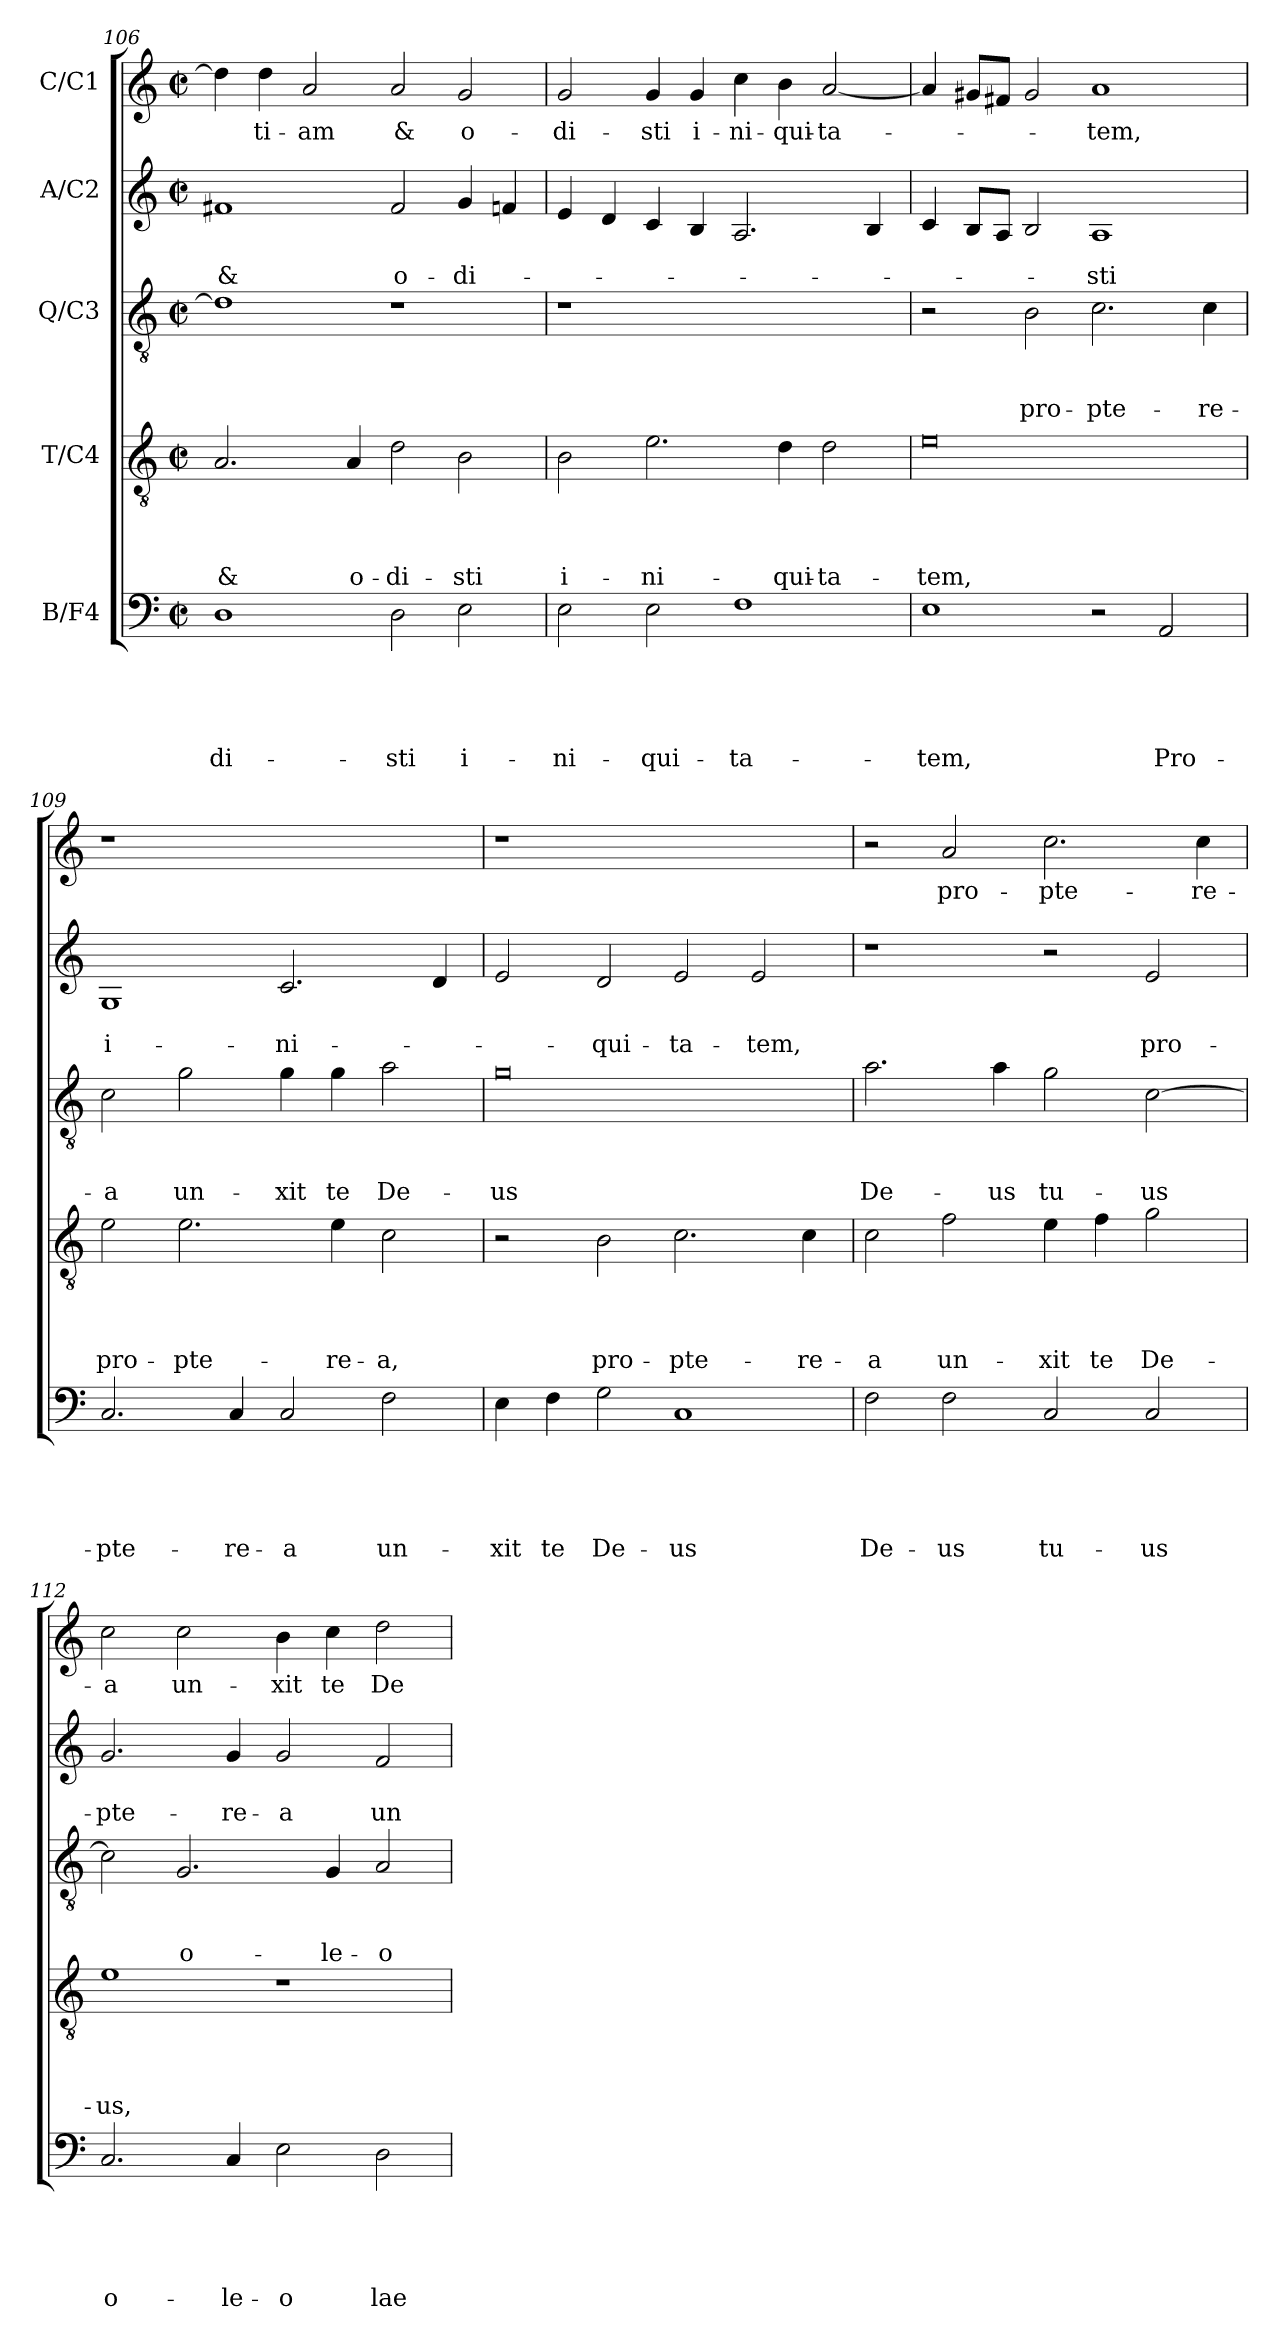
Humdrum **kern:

**kern	**text	**text	**text	**text	**text	**kern	**text	**text	**text	**text	**kern	**text	**text	**text	**kern	**text	**text	**kern	**text
*part5	*part5	*part5	*part5	*part5	*part5	*part4	*part4	*part4	*part4	*part4	*part3	*part3	*part3	*part3	*part2	*part2	*part2	*part1	*part1
*staff5	*staff5	*staff5	*staff5	*staff5	*staff5	*staff4	*staff4	*staff4	*staff4	*staff4	*staff3	*staff3	*staff3	*staff3	*staff2	*staff2	*staff2	*staff1	*staff1
*I"B/F4	*	*	*	*	*	*I"T/C4	*	*	*	*	*I"Q/C3	*	*	*	*I"A/C2	*	*	*I"C/C1	*
*clefF4	*	*	*	*	*	*clefGv2	*	*	*	*	*clefGv2	*	*	*	*clefG2	*	*	*clefG2	*
*k[]	*	*	*	*	*	*k[]	*	*	*	*	*k[]	*	*	*	*k[]	*	*	*k[]	*
*C:	*	*	*	*	*	*C:	*	*	*	*	*C:	*	*	*	*C:	*	*	*C:	*
*M2/2	*	*	*	*	*	*M2/2	*	*	*	*	*M2/2	*	*	*	*M2/2	*	*	*M2/2	*
*met(c|)	*	*	*	*	*	*met(c|)	*	*	*	*	*met(c|)	*	*	*	*met(c|)	*	*	*met(c|)	*
=106	=106	=106	=106	=106	=106	=106	=106	=106	=106	=106	=106	=106	=106	=106	=106	=106	=106	=106	=106
!	!	!	!	!	!LO:LY:b	!	!	!	!	!LO:LY:b	!	!	!	!	!	!	!LO:LY:b	!	!
1D	.	.	.	.	-di-	2.A/	.	.	.	&	1d]	.	.	.	1f#X	.	&	4dd\]	.
!	!	!	!	!	!	!	!	!	!	!	!	!	!	!	!	!	!	!	!LO:LY:b
.	.	.	.	.	.	.	.	.	.	.	.	.	.	.	.	.	.	4dd\	-ti-
!	!	!	!	!	!	!	!	!	!	!	!	!	!	!	!	!	!	!	!LO:LY:b
.	.	.	.	.	.	.	.	.	.	.	.	.	.	.	.	.	.	2a/	-am
!	!	!	!	!	!	!	!	!	!	!LO:LY:b	!	!	!	!	!	!	!	!	!
.	.	.	.	.	.	4A/	.	.	.	o-	.	.	.	.	.	.	.	.	.
!	!	!	!	!	!LO:LY:b	!	!	!	!	!LO:LY:b	!	!	!	!	!	!	!LO:LY:b	!	!LO:LY:b
2D\	.	.	.	.	-sti	2d\	.	.	.	-di-	1r	.	.	.	2f#/	.	o-	2a/	&
!	!	!	!	!	!LO:LY:b	!	!	!	!	!LO:LY:b	!	!	!	!	!	!	!LO:LY:b	!	!LO:LY:b
2E\	.	.	.	.	i-	2B\	.	.	.	-sti	.	.	.	.	4g/	.	-di-	2g/	o-
.	.	.	.	.	.	.	.	.	.	.	.	.	.	.	4fn/	.	.	.	.
=107	=107	=107	=107	=107	=107	=107	=107	=107	=107	=107	=107	=107	=107	=107	=107	=107	=107	=107	=107
!	!	!	!	!	!LO:LY:b	!	!	!	!	!LO:LY:b	!	!	!	!	!	!	!	!	!LO:LY:b
2E\	.	.	.	.	-ni-	2B\	.	.	.	i-	1r	.	.	.	4e/	.	.	2g/	-di-
.	.	.	.	.	.	.	.	.	.	.	.	.	.	.	4d/	.	.	.	.
!	!	!	!	!	!LO:LY:b	!	!	!	!	!LO:LY:b	!	!	!	!	!	!	!	!	!LO:LY:b
2E\	.	.	.	.	-qui-	2.e\	.	.	.	-ni-	.	.	.	.	4c/	.	.	4g/	-sti
!	!	!	!	!	!	!	!	!	!	!	!	!	!	!	!	!	!	!	!LO:LY:b
.	.	.	.	.	.	.	.	.	.	.	.	.	.	.	4B/	.	.	4g/	i-
!	!	!	!	!	!LO:LY:b	!	!	!	!	!	!	!	!	!	!	!	!	!	!LO:LY:b
1F	.	.	.	.	-ta-	.	.	.	.	.	1ryy	.	.	.	2.A/	.	.	4cc\	-ni-
!	!	!	!	!	!	!	!	!	!	!LO:LY:b	!	!	!	!	!	!	!	!	!LO:LY:b
.	.	.	.	.	.	4d\	.	.	.	-qui-	.	.	.	.	.	.	.	4b\	-qui-
!	!	!	!	!	!	!	!	!	!	!LO:LY:b	!	!	!	!	!	!	!	!	!LO:LY:b
.	.	.	.	.	.	2d\	.	.	.	-ta-	.	.	.	.	.	.	.	[2a/	-ta-
.	.	.	.	.	.	.	.	.	.	.	.	.	.	.	4B/	.	.	.	.
=108	=108	=108	=108	=108	=108	=108	=108	=108	=108	=108	=108	=108	=108	=108	=108	=108	=108	=108	=108
!	!	!	!	!	!LO:LY:b	!	!	!	!	!LO:LY:b	!	!	!	!	!	!	!	!	!
1E	.	.	.	.	-tem,	0e	.	.	.	-tem,	2r	.	.	.	4c/	.	.	4a/]	.
.	.	.	.	.	.	.	.	.	.	.	.	.	.	.	8B/L	.	.	8g#X/L	.
.	.	.	.	.	.	.	.	.	.	.	.	.	.	.	8A/J	.	.	8f#/J	.
!	!	!	!	!	!	!	!	!	!	!	!	!	!	!LO:LY:b	!	!	!	!	!
.	.	.	.	.	.	.	.	.	.	.	2B\	.	.	pro-	2B/	.	.	2g#/	.
!	!	!	!	!	!	!	!	!	!	!	!	!	!	!LO:LY:b	!	!	!LO:LY:b	!	!LO:LY:b
2r	.	.	.	.	.	.	.	.	.	.	2.c\	.	.	-pte-	1A	.	-sti	1a	-tem,
!	!	!	!	!	!LO:LY:b	!	!	!	!	!	!	!	!	!	!	!	!	!	!
2AA/	.	.	.	.	Pro-	.	.	.	.	.	.	.	.	.	.	.	.	.	.
!	!	!	!	!	!	!	!	!	!	!	!	!	!	!LO:LY:b	!	!	!	!	!
.	.	.	.	.	.	.	.	.	.	.	4c\	.	.	-re-	.	.	.	.	.
!!LO:LB:g=z
=109	=109	=109	=109	=109	=109	=109	=109	=109	=109	=109	=109	=109	=109	=109	=109	=109	=109	=109	=109
!	!	!	!	!	!LO:LY:b	!	!	!	!	!LO:LY:b	!	!	!	!LO:LY:b	!	!	!LO:LY:b	!	!
2.C/	.	.	.	.	-pte-	2e\	.	.	.	pro-	2c\	.	.	-a	1G	.	i-	1r	.
!	!	!	!	!	!	!	!	!	!	!LO:LY:b	!	!	!	!LO:LY:b	!	!	!	!	!
.	.	.	.	.	.	2.e\	.	.	.	-pte-	2g\	.	.	un-	.	.	.	.	.
!	!	!	!	!	!LO:LY:b	!	!	!	!	!	!	!	!	!	!	!	!	!	!
4C/	.	.	.	.	-re-	.	.	.	.	.	.	.	.	.	.	.	.	.	.
!	!	!	!	!	!LO:LY:b	!	!	!	!	!	!	!	!	!LO:LY:b	!	!	!LO:LY:b	!	!
2C/	.	.	.	.	-a	.	.	.	.	.	4g\	.	.	-xit	2.c/	.	-ni-	1ryy	.
!	!	!	!	!	!	!	!	!	!	!LO:LY:b	!	!	!	!LO:LY:b	!	!	!	!	!
.	.	.	.	.	.	4e\	.	.	.	-re-	4g\	.	.	te	.	.	.	.	.
!	!	!	!	!	!LO:LY:b	!	!	!	!	!LO:LY:b	!	!	!	!LO:LY:b	!	!	!	!	!
2F\	.	.	.	.	un-	2c\	.	.	.	-a,	2a\	.	.	De-	.	.	.	.	.
.	.	.	.	.	.	.	.	.	.	.	.	.	.	.	4d/	.	.	.	.
=110	=110	=110	=110	=110	=110	=110	=110	=110	=110	=110	=110	=110	=110	=110	=110	=110	=110	=110	=110
!	!	!	!	!	!LO:LY:b	!	!	!	!	!	!	!	!	!LO:LY:b	!	!	!	!	!
4E\	.	.	.	.	-xit	2r	.	.	.	.	0g	.	.	-us	2e/	.	.	1r	.
!	!	!	!	!	!LO:LY:b	!	!	!	!	!	!	!	!	!	!	!	!	!	!
4F\	.	.	.	.	te	.	.	.	.	.	.	.	.	.	.	.	.	.	.
!	!	!	!	!	!LO:LY:b	!	!	!	!	!LO:LY:b	!	!	!	!	!	!	!LO:LY:b	!	!
2G\	.	.	.	.	De-	2B\	.	.	.	pro-	.	.	.	.	2d/	.	-qui-	.	.
!	!	!	!	!	!LO:LY:b	!	!	!	!	!LO:LY:b	!	!	!	!	!	!	!LO:LY:b	!	!
1C	.	.	.	.	-us	2.c\	.	.	.	-pte-	.	.	.	.	2e/	.	-ta-	1ryy	.
!	!	!	!	!	!	!	!	!	!	!	!	!	!	!	!	!	!LO:LY:b	!	!
.	.	.	.	.	.	.	.	.	.	.	.	.	.	.	2e/	.	-tem,	.	.
!	!	!	!	!	!	!	!	!	!	!LO:LY:b	!	!	!	!	!	!	!	!	!
.	.	.	.	.	.	4c\	.	.	.	-re-	.	.	.	.	.	.	.	.	.
=111	=111	=111	=111	=111	=111	=111	=111	=111	=111	=111	=111	=111	=111	=111	=111	=111	=111	=111	=111
!	!	!	!	!	!LO:LY:b	!	!	!	!	!LO:LY:b	!	!	!	!LO:LY:b	!	!	!	!	!
2F\	.	.	.	.	De-	2c\	.	.	.	-a	2.a\	.	.	De-	1r	.	.	2r	.
!	!	!	!	!	!LO:LY:b	!	!	!	!	!LO:LY:b	!	!	!	!	!	!	!	!	!LO:LY:b
2F\	.	.	.	.	-us	2f\	.	.	.	un-	.	.	.	.	.	.	.	2a/	pro-
!	!	!	!	!	!	!	!	!	!	!	!	!	!	!LO:LY:b	!	!	!	!	!
.	.	.	.	.	.	.	.	.	.	.	4a\	.	.	-us	.	.	.	.	.
!	!	!	!	!	!LO:LY:b	!	!	!	!	!LO:LY:b	!	!	!	!LO:LY:b	!	!	!	!	!LO:LY:b
2C/	.	.	.	.	tu-	4e\	.	.	.	-xit	2g\	.	.	tu-	2r	.	.	2.cc\	-pte-
!	!	!	!	!	!	!	!	!	!	!LO:LY:b	!	!	!	!	!	!	!	!	!
.	.	.	.	.	.	4f\	.	.	.	te	.	.	.	.	.	.	.	.	.
!	!	!	!	!	!LO:LY:b	!	!	!	!	!LO:LY:b	!	!	!	!LO:LY:b	!	!	!LO:LY:b	!	!
2C/	.	.	.	.	-us	2g\	.	.	.	De-	[2c\	.	.	-us	2e/	.	pro-	.	.
!	!	!	!	!	!	!	!	!	!	!	!	!	!	!	!	!	!	!	!LO:LY:b
.	.	.	.	.	.	.	.	.	.	.	.	.	.	.	.	.	.	4cc\	-re-
=112	=112	=112	=112	=112	=112	=112	=112	=112	=112	=112	=112	=112	=112	=112	=112	=112	=112	=112	=112
!	!	!	!	!	!LO:LY:b	!	!	!	!	!LO:LY:b	!	!	!	!	!	!	!LO:LY:b	!	!LO:LY:b
2.C/	.	.	.	.	o-	1e	.	.	.	-us,	2c\]	.	.	.	2.g/	.	-pte-	2cc\	-a
!	!	!	!	!	!	!	!	!	!	!	!	!	!	!LO:LY:b	!	!	!	!	!LO:LY:b
.	.	.	.	.	.	.	.	.	.	.	2.G/	.	.	o-	.	.	.	2cc\	un-
!	!	!	!	!	!LO:LY:b	!	!	!	!	!	!	!	!	!	!	!	!LO:LY:b	!	!
4C/	.	.	.	.	-le-	.	.	.	.	.	.	.	.	.	4g/	.	-re-	.	.
!	!	!	!	!	!LO:LY:b	!	!	!	!	!	!	!	!	!	!	!	!LO:LY:b	!	!LO:LY:b
2E\	.	.	.	.	-o	1r	.	.	.	.	.	.	.	.	2g/	.	-a	4b\	-xit
!	!	!	!	!	!	!	!	!	!	!	!	!	!	!LO:LY:b	!	!	!	!	!LO:LY:b
.	.	.	.	.	.	.	.	.	.	.	4G/	.	.	-le-	.	.	.	4cc\	te
!	!	!	!	!	!LO:LY:b	!	!	!	!	!	!	!	!	!LO:LY:b	!	!	!LO:LY:b	!	!LO:LY:b
2D\	.	.	.	.	lae-	.	.	.	.	.	2A/	.	.	-o	2f/	.	un-	2dd\	De-
=	=	=	=	=	=	=	=	=	=	=	=	=	=	=	=	=	=	=	=
*-	*-	*-	*-	*-	*-	*-	*-	*-	*-	*-	*-	*-	*-	*-	*-	*-	*-	*-	*-
